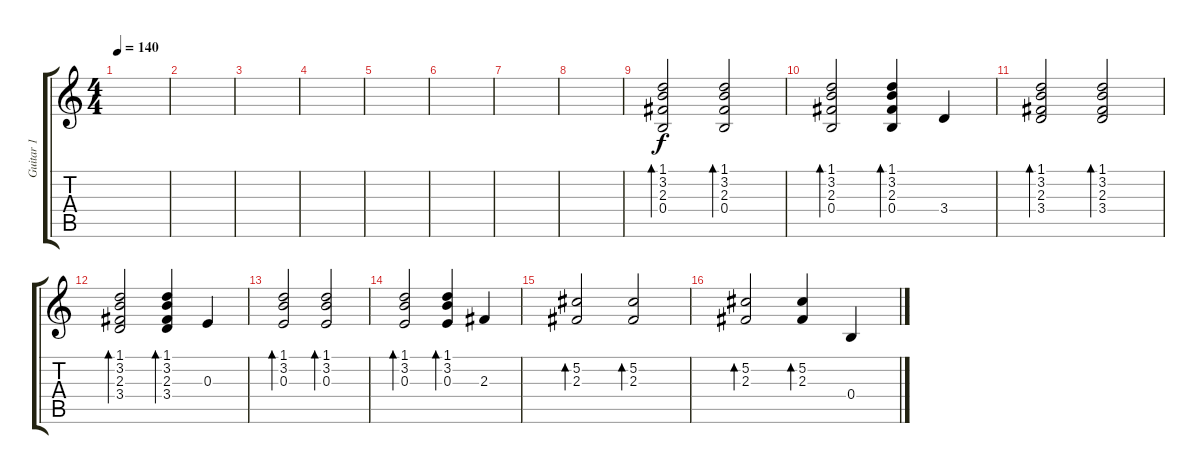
\track ("Guitar 1" "Guitar 1") {instrument acousticguitarsteel}
\staff {score tabs}
\tuning (Db4 Ab3 E3 B2 Gb2 Db2) {hide}
\ts (4 4)
\tempo 140
\clef g2
\ks c
|
|
|
|
|
|
|
|
(1.1 3.2 2.3 0.4).2{bd 60 volume 12} (1.1 3.2 2.3 0.4).2{bd 60} |
(1.1 3.2 2.3 0.4).2{bd 60} (1.1 3.2 2.3 0.4).4{bd 60} 3.4.4 |
(1.1 3.2 2.3 3.4).2{bd 60} (1.1 3.2 2.3 3.4).2{bd 60} |
(1.1 3.2 2.3 3.4).2{bd 60} (1.1 3.2 2.3 3.4).4{bd 60} 0.3.4 |
(1.1 3.2 0.3).2{bd 60} (1.1 3.2 0.3).2{bd 60} |
(1.1 3.2 0.3).2{bd 60} (1.1 3.2 0.3).4{bd 60} 2.3.4 |
(5.2 2.3).2{bd 60} (5.2 2.3).2{bd 60} |
(5.2 2.3).2{bd 60} (5.2 2.3).4{bd 60} 0.4.4
